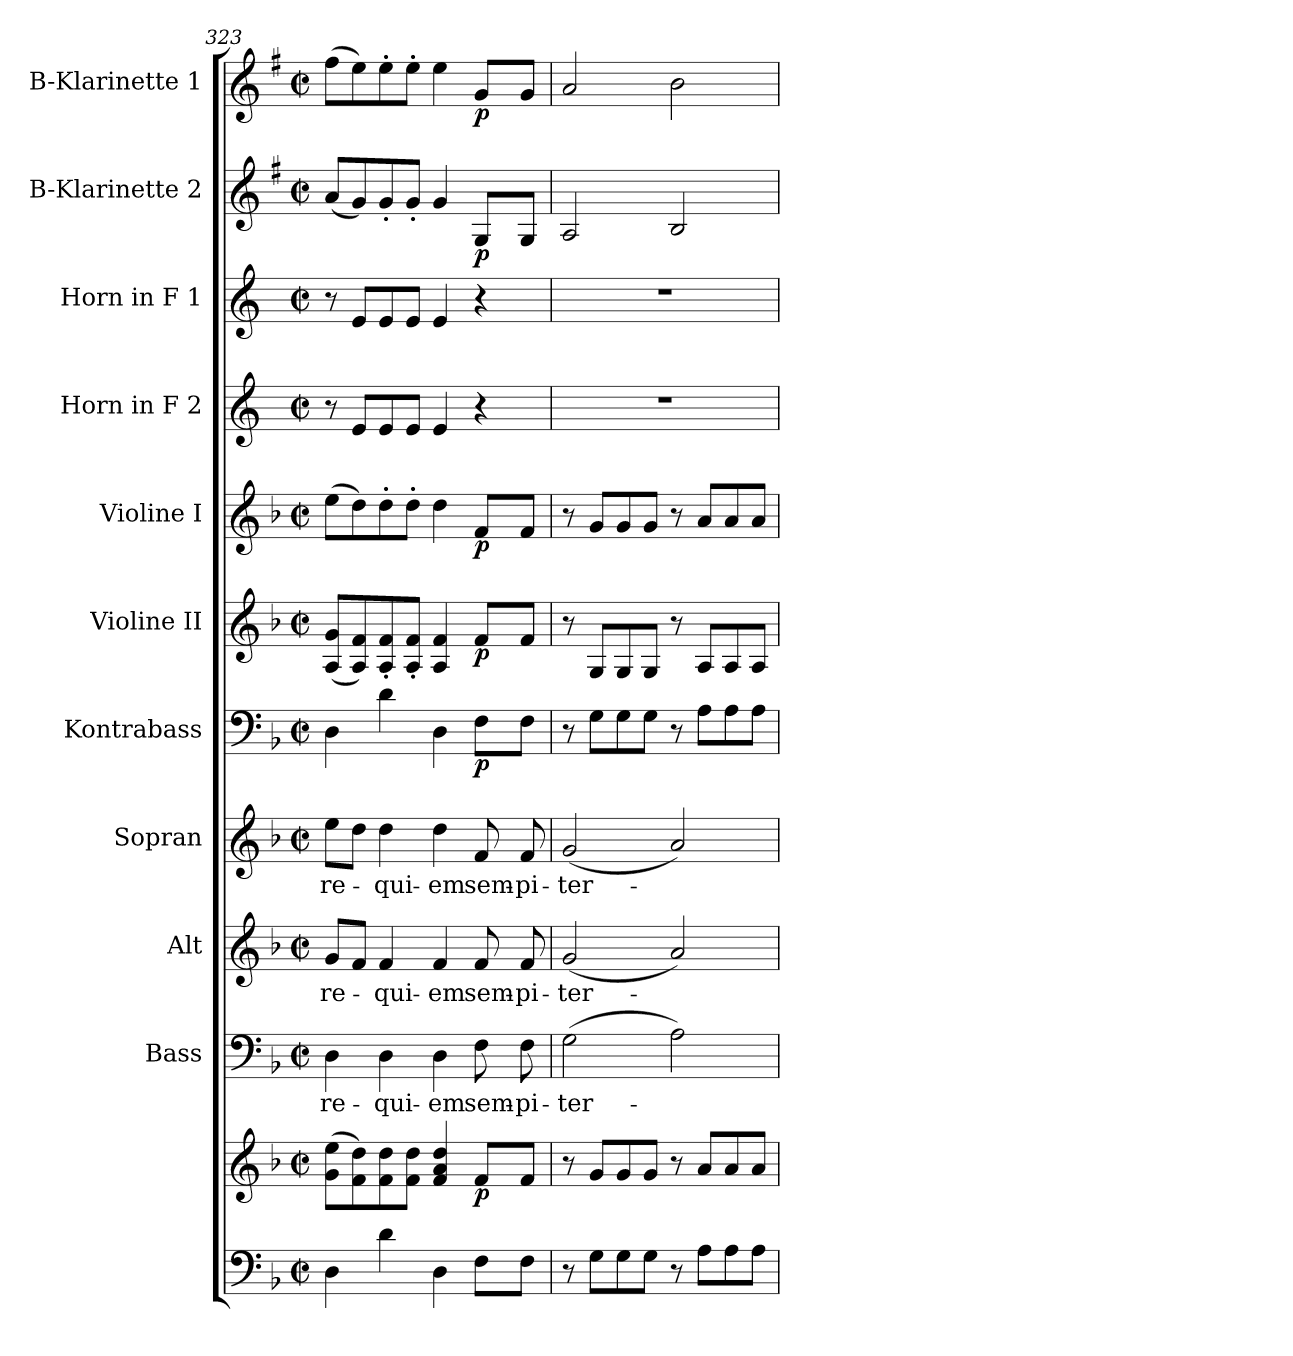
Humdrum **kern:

**kern	**kern	**dynam	**kern	**text	**kern	**text	**kern	**text	**kern	**dynam	**kern	**dynam	**kern	**dynam	**kern	**kern	**kern	**dynam	**kern	**dynam
*part11	*part11	*part11	*part10	*part10	*part9	*part9	*part8	*part8	*part7	*part7	*part6	*part6	*part5	*part5	*part4	*part3	*part2	*part2	*part1	*part1
*staff12	*staff11	*staff11/12	*staff10	*staff10	*staff9	*staff9	*staff8	*staff8	*staff7	*staff7	*staff6	*staff6	*staff5	*staff5	*staff4	*staff3	*staff2	*staff2	*staff1	*staff1
*	*	*	*I"Bass	*	*I"Alt	*	*I"Sopran	*	*I"Kontrabass	*	*I"Violine II	*	*I"Violine I	*	*I"Horn in F 2	*I"Horn in F 1	*I"B-Klarinette 2	*	*I"B-Klarinette 1	*
*	*	*	*I'B.	*	*I'A.	*	*I'S.	*	*I'Kb.	*	*I'Vl. II	*	*I'Vl. I	*	*	*	*I'B Kl. 2	*	*I'B Kl. 1	*
*clefF4	*clefG2	*	*clefF4	*	*clefG2	*	*clefG2	*	*clefF4	*	*clefG2	*	*clefG2	*	*clefG2	*clefG2	*clefG2	*	*clefG2	*
*	*	*	*	*	*	*	*	*	*ITrd7c12	*	*	*	*	*	*ITrd4c7	*ITrd4c7	*ITrd1c2	*	*ITrd1c2	*
*k[b-]	*k[b-]	*	*k[b-]	*	*k[b-]	*	*k[b-]	*	*k[b-]	*	*k[b-]	*	*k[b-]	*	*k[b-]	*k[b-]	*k[b-]	*	*k[b-]	*
*F:	*F:	*	*F:	*	*F:	*	*F:	*	*F:	*	*F:	*	*F:	*	*F:	*F:	*F:	*	*F:	*
*M2/2	*M2/2	*	*M2/2	*	*M2/2	*	*M2/2	*	*M2/2	*	*M2/2	*	*M2/2	*	*M2/2	*M2/2	*M2/2	*	*M2/2	*
*met(c|)	*met(c|)	*	*met(c|)	*	*met(c|)	*	*met(c|)	*	*met(c|)	*	*met(c|)	*	*met(c|)	*	*met(c|)	*met(c|)	*met(c|)	*	*met(c|)	*
=323	=323	=323	=323	=323	=323	=323	=323	=323	=323	=323	=323	=323	=323	=323	=323	=323	=323	=323	=323	=323
!	!	!	!	!LO:LY:b	!	!LO:LY:b	!	!LO:LY:b	!	!	!	!	!	!	!	!	!	!	!	!
4D\	(>8g\ 8ee\L	.	4D\	re-	8g/L	re-	8ee\L	re-	4DD\	.	(<8A/ 8g/L	.	(>8ee\L	.	8r	8r	(<8g/L	.	(>8ee\L	.
.	8f\ 8dd\)	.	.	.	8f/J	.	8dd\J	.	.	.	8A/ 8f/)	.	8dd\)	.	8A/L	8A/L	8f/)	.	8dd\)	.
!	!	!	!	!LO:LY:b	!	!LO:LY:b	!	!LO:LY:b	!	!	!	!	!	!	!	!	!	!	!	!
4d\	8f\ 8dd\	.	4D\	-qui-	4f/	-qui-	4dd\	-qui-	4D\	.	8A/'< 8f/'<	.	8dd'>\	.	8A/	8A/	8f'</	.	8dd'>\	.
.	8f\ 8dd\J	.	.	.	.	.	.	.	.	.	8A/'< 8f/'<J	.	8dd'>\J	.	8A/J	8A/J	8f'</J	.	8dd'>\J	.
!	!	!	!	!LO:LY:b	!	!LO:LY:b	!	!LO:LY:b	!	!	!	!	!	!	!	!	!	!	!	!
4D\	4f/ 4a/ 4dd/	.	4D\	-em	4f/	-em	4dd\	-em	4DD\	.	4A/ 4f/	.	4dd\	.	4A/	4A/	4f/	.	4dd\	.
!	!	!LO:DY:b	!	!LO:LY:b	!	!LO:LY:b	!	!LO:LY:b	!	!LO:DY:b	!	!LO:DY:b	!	!LO:DY:b	!	!	!	!LO:DY:b	!	!LO:DY:b
8F\L	8f/L	p	8F\	sem-	8f/	sem-	8f/	sem-	8FF\L	p	8f/L	p	8f/L	p	4r	4r	8F/L	p	8f/L	p
!	!	!	!	!LO:LY:b	!	!LO:LY:b	!	!LO:LY:b	!	!	!	!	!	!	!	!	!	!	!	!
8F\J	8f/J	.	8F\	-pi-	8f/	-pi-	8f/	-pi-	8FF\J	.	8f/J	.	8f/J	.	.	.	8F/J	.	8f/J	.
=324	=324	=324	=324	=324	=324	=324	=324	=324	=324	=324	=324	=324	=324	=324	=324	=324	=324	=324	=324	=324
!	!	!	!	!LO:LY:b	!	!LO:LY:b	!	!LO:LY:b	!	!	!	!	!	!	!	!	!	!	!	!
8r	8r	.	(>2G\	-ter-	(<2g/	-ter-	(<2g/	-ter-	8r	.	8r	.	8r	.	1r	1r	2G/	.	2g/	.
8G\L	8g/L	.	.	.	.	.	.	.	8GG\L	.	8G/L	.	8g/L	.	.	.	.	.	.	.
8G\	8g/	.	.	.	.	.	.	.	8GG\	.	8G/	.	8g/	.	.	.	.	.	.	.
8G\J	8g/J	.	.	.	.	.	.	.	8GG\J	.	8G/J	.	8g/J	.	.	.	.	.	.	.
8r	8r	.	2A\)	.	2a/)	.	2a/)	.	8r	.	8r	.	8r	.	.	.	2A/	.	2a\	.
8A\L	8a/L	.	.	.	.	.	.	.	8AA\L	.	8A/L	.	8a/L	.	.	.	.	.	.	.
8A\	8a/	.	.	.	.	.	.	.	8AA\	.	8A/	.	8a/	.	.	.	.	.	.	.
8A\J	8a/J	.	.	.	.	.	.	.	8AA\J	.	8A/J	.	8a/J	.	.	.	.	.	.	.
=	=	=	=	=	=	=	=	=	=	=	=	=	=	=	=	=	=	=	=	=
*-	*-	*-	*-	*-	*-	*-	*-	*-	*-	*-	*-	*-	*-	*-	*-	*-	*-	*-	*-	*-
